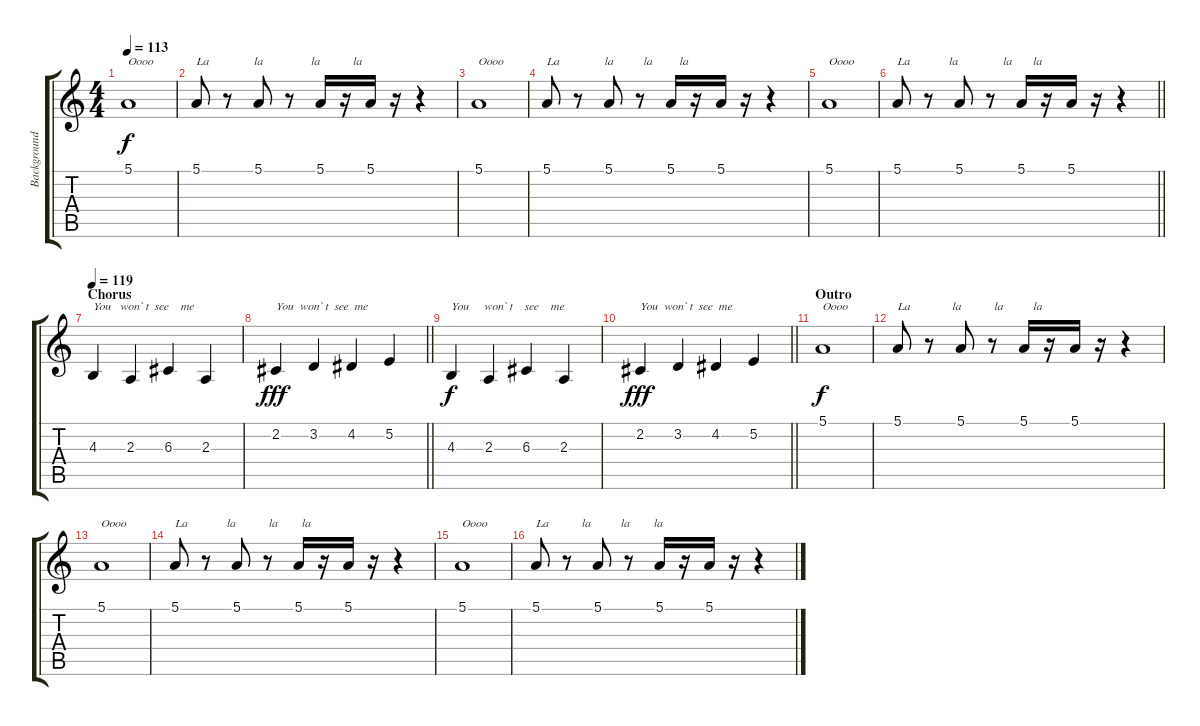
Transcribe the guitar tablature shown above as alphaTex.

\track ("Background Vocal (John Lennon)" "Background") {instrument altosax}
\staff {score tabs}
\tuning (E4 B3 G3 D3 A2 E2) {hide}
\ts (4 4)
\tempo 113
\clef g2
\ks c
5.1.1{txt "Oooo" dy f} |
5.1.8{txt "La               la                la           la"} r.8 5.1.8 r.8 5.1.16 r.16 5.1.16 r.16 r.4 |
5.1.1{txt "Oooo"} |
5.1.8{txt "La               la          la         la"} r.8 5.1.8 r.8 5.1.16 r.16 5.1.16 r.16 r.4 |
5.1.1{txt "Oooo"} |
\barLineRight lightlight
5.1.8{txt "La             la               la       la"} r.8 5.1.8 r.8 5.1.16 r.16 5.1.16 r.16 r.4 |
\section ("" "Chorus")
\tempo 119
4.3.4{txt "You   won` t  see    me"} 2.3.4 6.3.4 2.3.4 |
\barLineRight lightlight
2.2.4{txt "You  won` t  see  me" dy fff} 3.2.4 4.2.4 5.2.4 |
4.3.4{txt "You     won` t    see    me" dy f} 2.3.4 6.3.4 2.3.4 |
\barLineRight lightlight
2.2.4{txt "You  won` t  see  me" dy fff} 3.2.4 4.2.4 5.2.4 |
\section ("" "Outro")
5.1.1{txt "Oooo" dy f} |
5.1.8{txt "La              la           la          la"} r.8 5.1.8 r.8 5.1.16 r.16 5.1.16 r.16 r.4 |
5.1.1{txt "Oooo"} |
5.1.8{txt "La             la           la        la"} r.8 5.1.8 r.8 5.1.16 r.16 5.1.16 r.16 r.4 |
5.1.1{txt "Oooo"} |
5.1.8{txt "La           la          la        la"} r.8 5.1.8 r.8 5.1.16 r.16 5.1.16 r.16 r.4
